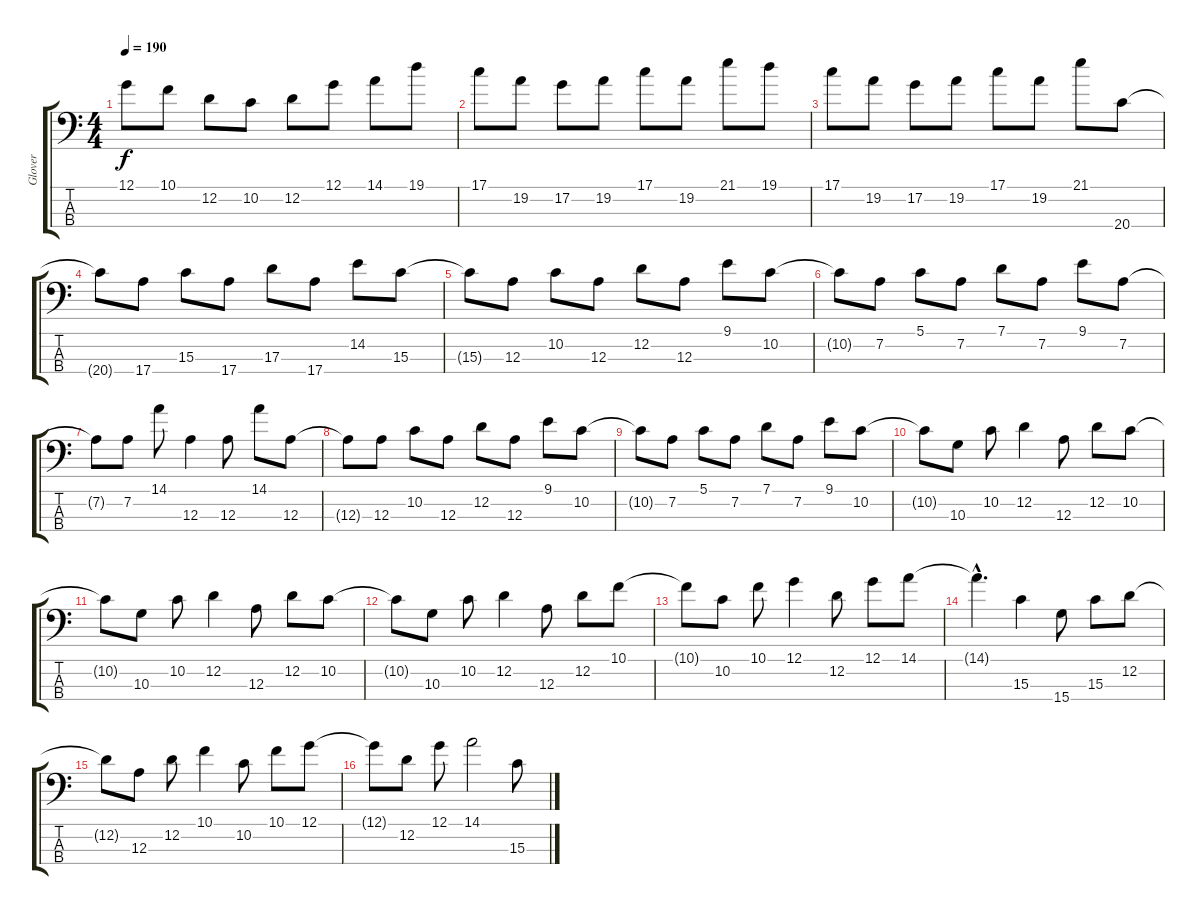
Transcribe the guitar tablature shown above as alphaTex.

\track ("Glover" "Glover") {instrument electricbassfinger}
\staff {score tabs}
\tuning (G2 D2 A1 E1) {hide}
\ts (4 4)
\tempo 190
\clef f4
\ks c
12.1.8{dy f} 10.1.8 12.2.8 10.2.8 12.2.8 12.1.8 14.1.8 19.1.8 |
17.1.8 19.2.8 17.2.8 19.2.8 17.1.8 19.2.8 21.1.8 19.1.8 |
17.1.8 19.2.8 17.2.8 19.2.8 17.1.8 19.2.8 21.1.8 20.4.8 |
20.4{t}.8 17.4.8 15.3.8 17.4.8 17.3.8 17.4.8 14.2.8 15.3.8 |
15.3{t}.8 12.3.8 10.2.8 12.3.8 12.2.8 12.3.8 9.1.8 10.2.8 |
10.2{t}.8 7.2.8 5.1.8 7.2.8 7.1.8 7.2.8 9.1.8 7.2.8 |
7.2{t}.8 7.2.8 14.1.8 12.3.4 12.3.8 14.1.8 12.3.8 |
12.3{t}.8 12.3.8 10.2.8 12.3.8 12.2.8 12.3.8 9.1.8 10.2.8 |
10.2{t}.8 7.2.8 5.1.8 7.2.8 7.1.8 7.2.8 9.1.8 10.2.8 |
10.2{t}.8 10.3.8 10.2.8 12.2.4 12.3.8 12.2.8 10.2.8 |
10.2{t}.8 10.3.8 10.2.8 12.2.4 12.3.8 12.2.8 10.2.8 |
10.2{t}.8 10.3.8 10.2.8 12.2.4 12.3.8 12.2.8 10.1.8 |
10.1{t}.8 10.2.8 10.1.8 12.1.4 12.2.8 12.1.8 14.1.8 |
14.1{hac t}.4{d} 15.3.4 15.4.8 15.3.8 12.2.8 |
12.2{t}.8 12.3.8 12.2.8 10.1.4 10.2.8 10.1.8 12.1.8 |
12.1{t}.8 12.2.8 12.1.8 14.1.2 15.3.8
